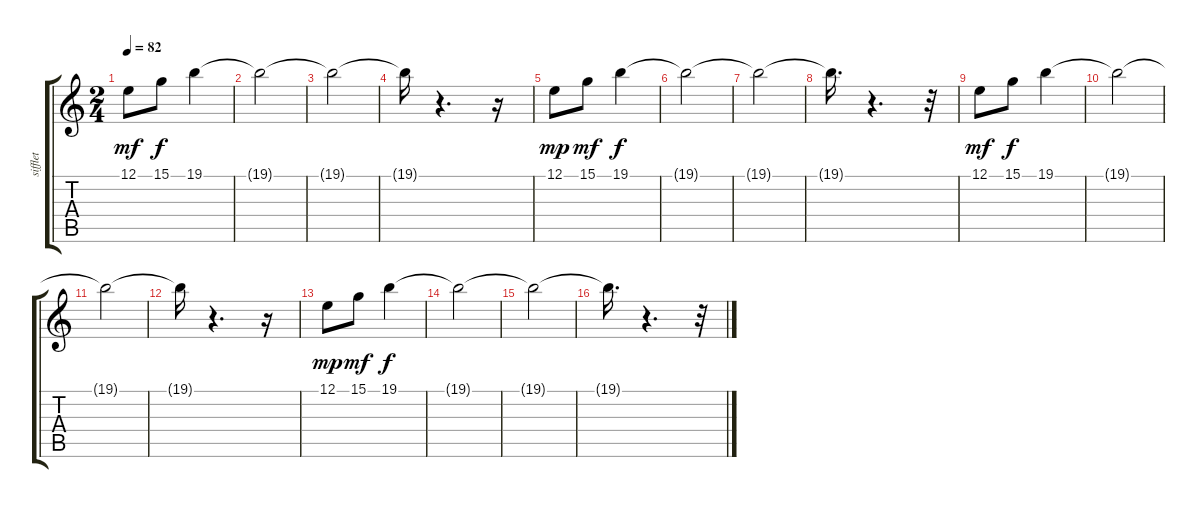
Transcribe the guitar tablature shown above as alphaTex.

\track ("sifflet" "sifflet") {instrument whistle}
\staff {score tabs}
\tuning (E4 B3 G3 D3 A2 E2) {hide}
\ts (2 4)
\tempo 82
\clef g2
\ks c
12.1.8{dy mf} 15.1.8{dy f} 19.1.4 |
19.1{t}.2 |
19.1{t}.2 |
19.1{t}.16 r.4{d} r.16 |
12.1.8{dy mp} 15.1.8{dy mf} 19.1.4{dy f} |
19.1{t}.2 |
19.1{t}.2 |
19.1{t}.16{d} r.4{d} r.32 |
12.1.8{dy mf} 15.1.8{dy f} 19.1.4 |
19.1{t}.2 |
19.1{t}.2 |
19.1{t}.16 r.4{d} r.16 |
12.1.8{dy mp} 15.1.8{dy mf} 19.1.4{dy f} |
19.1{t}.2 |
19.1{t}.2 |
19.1{t}.16{d} r.4{d} r.32
